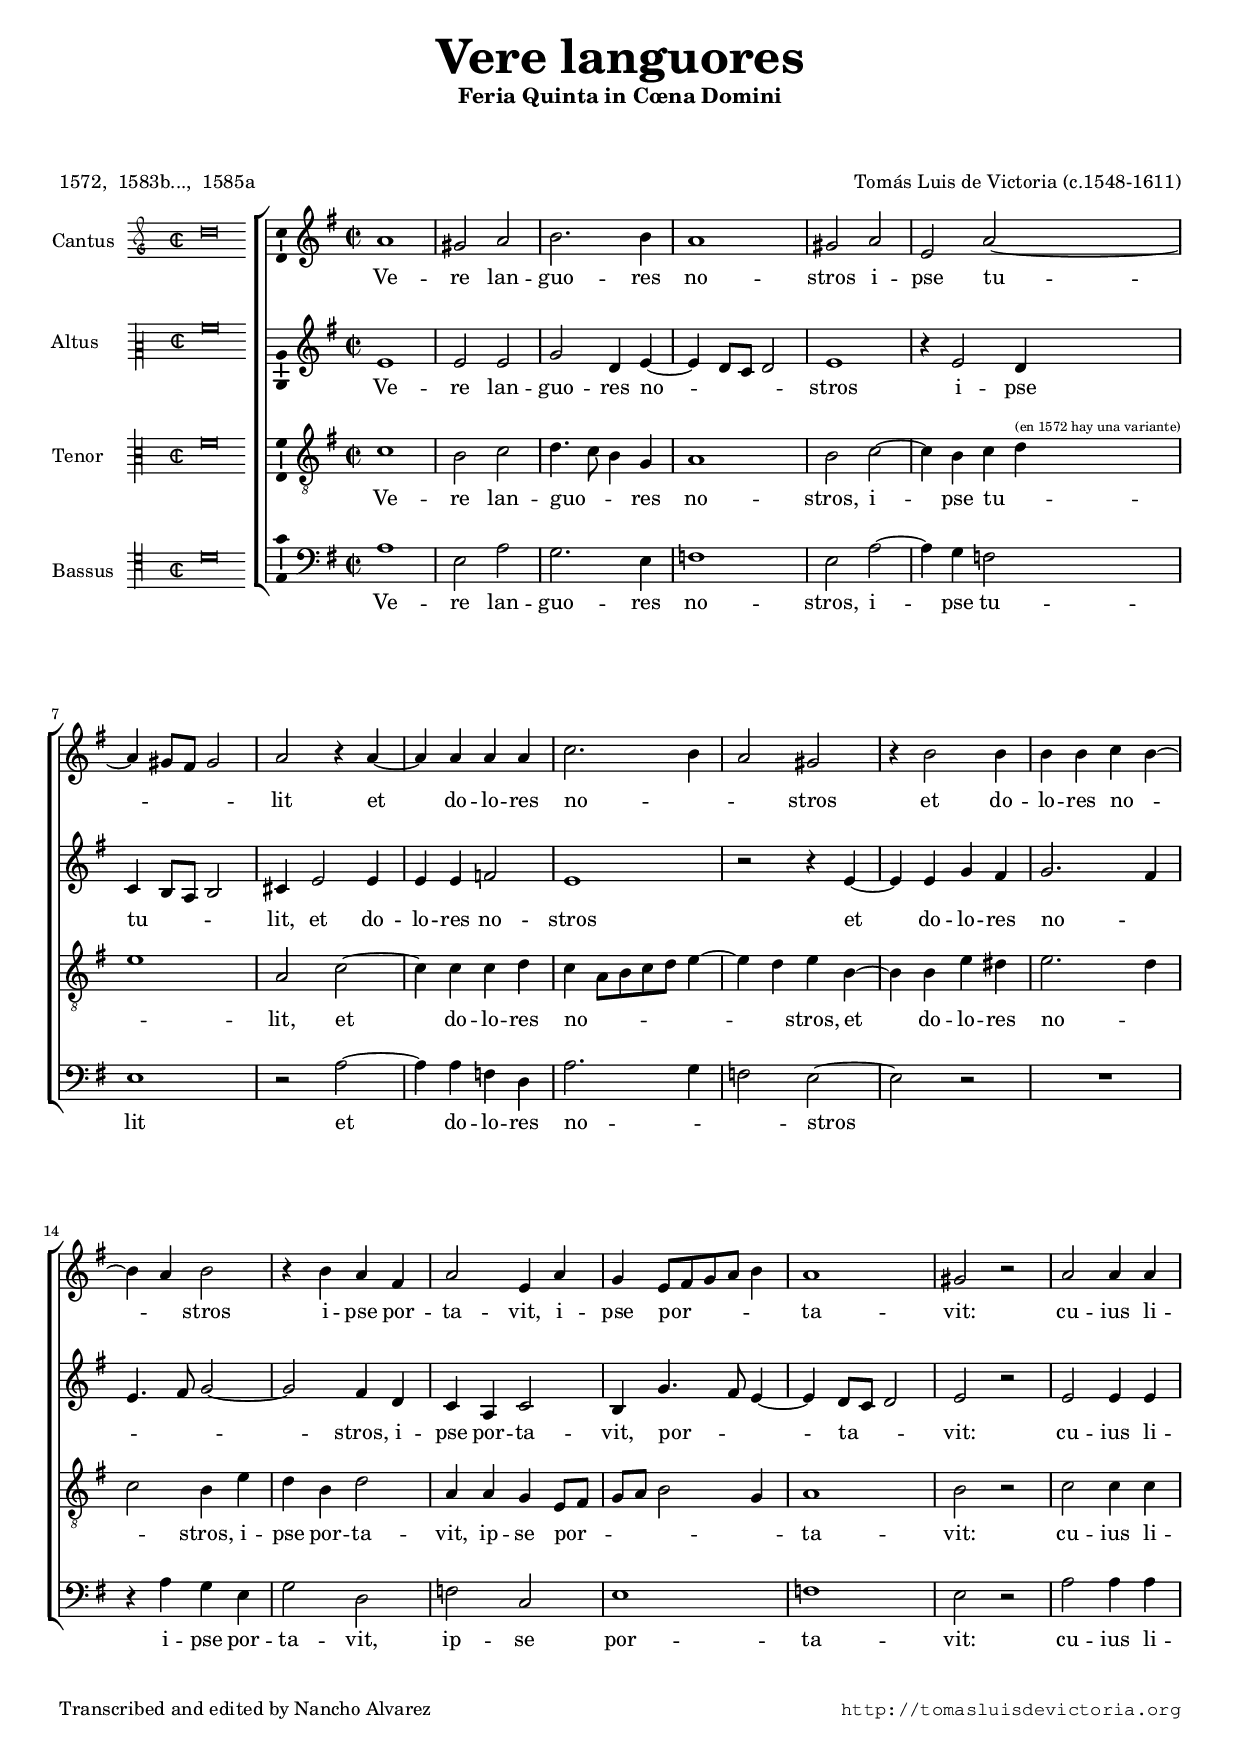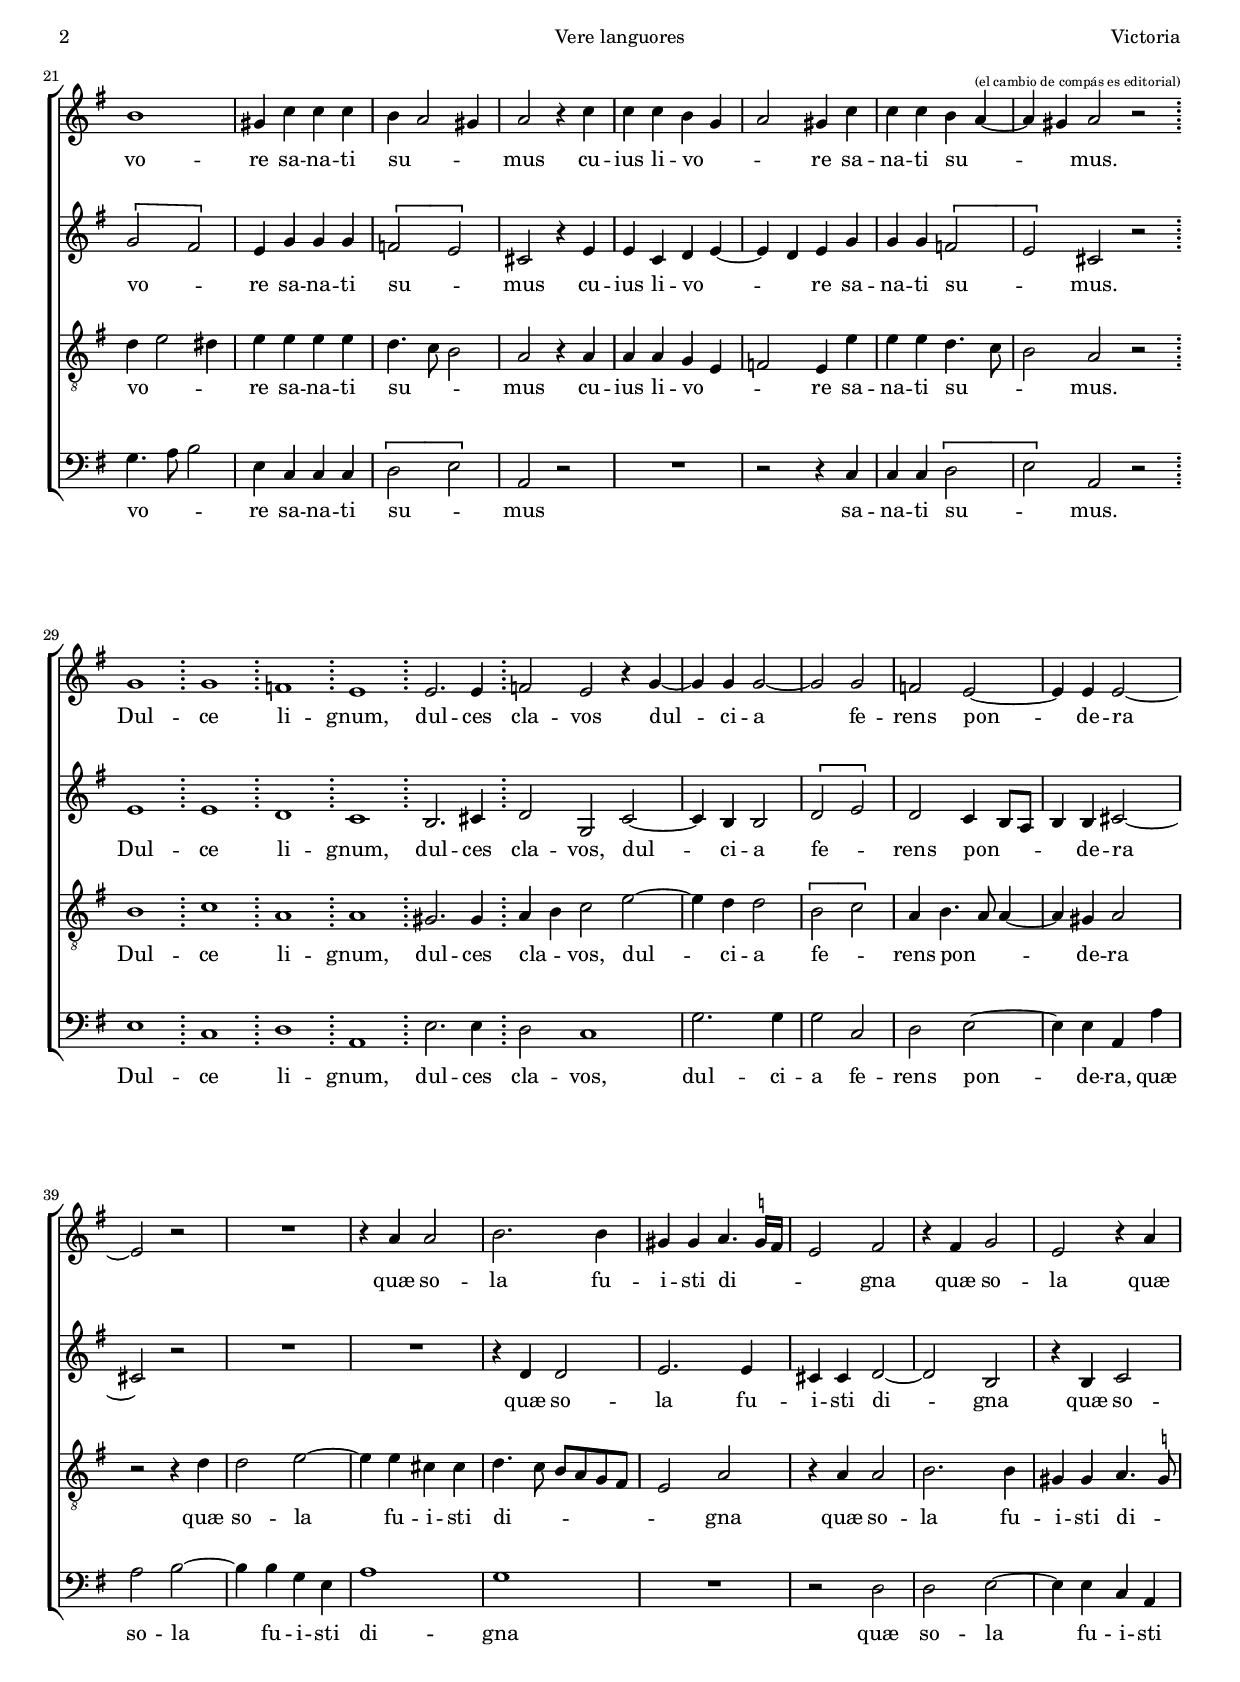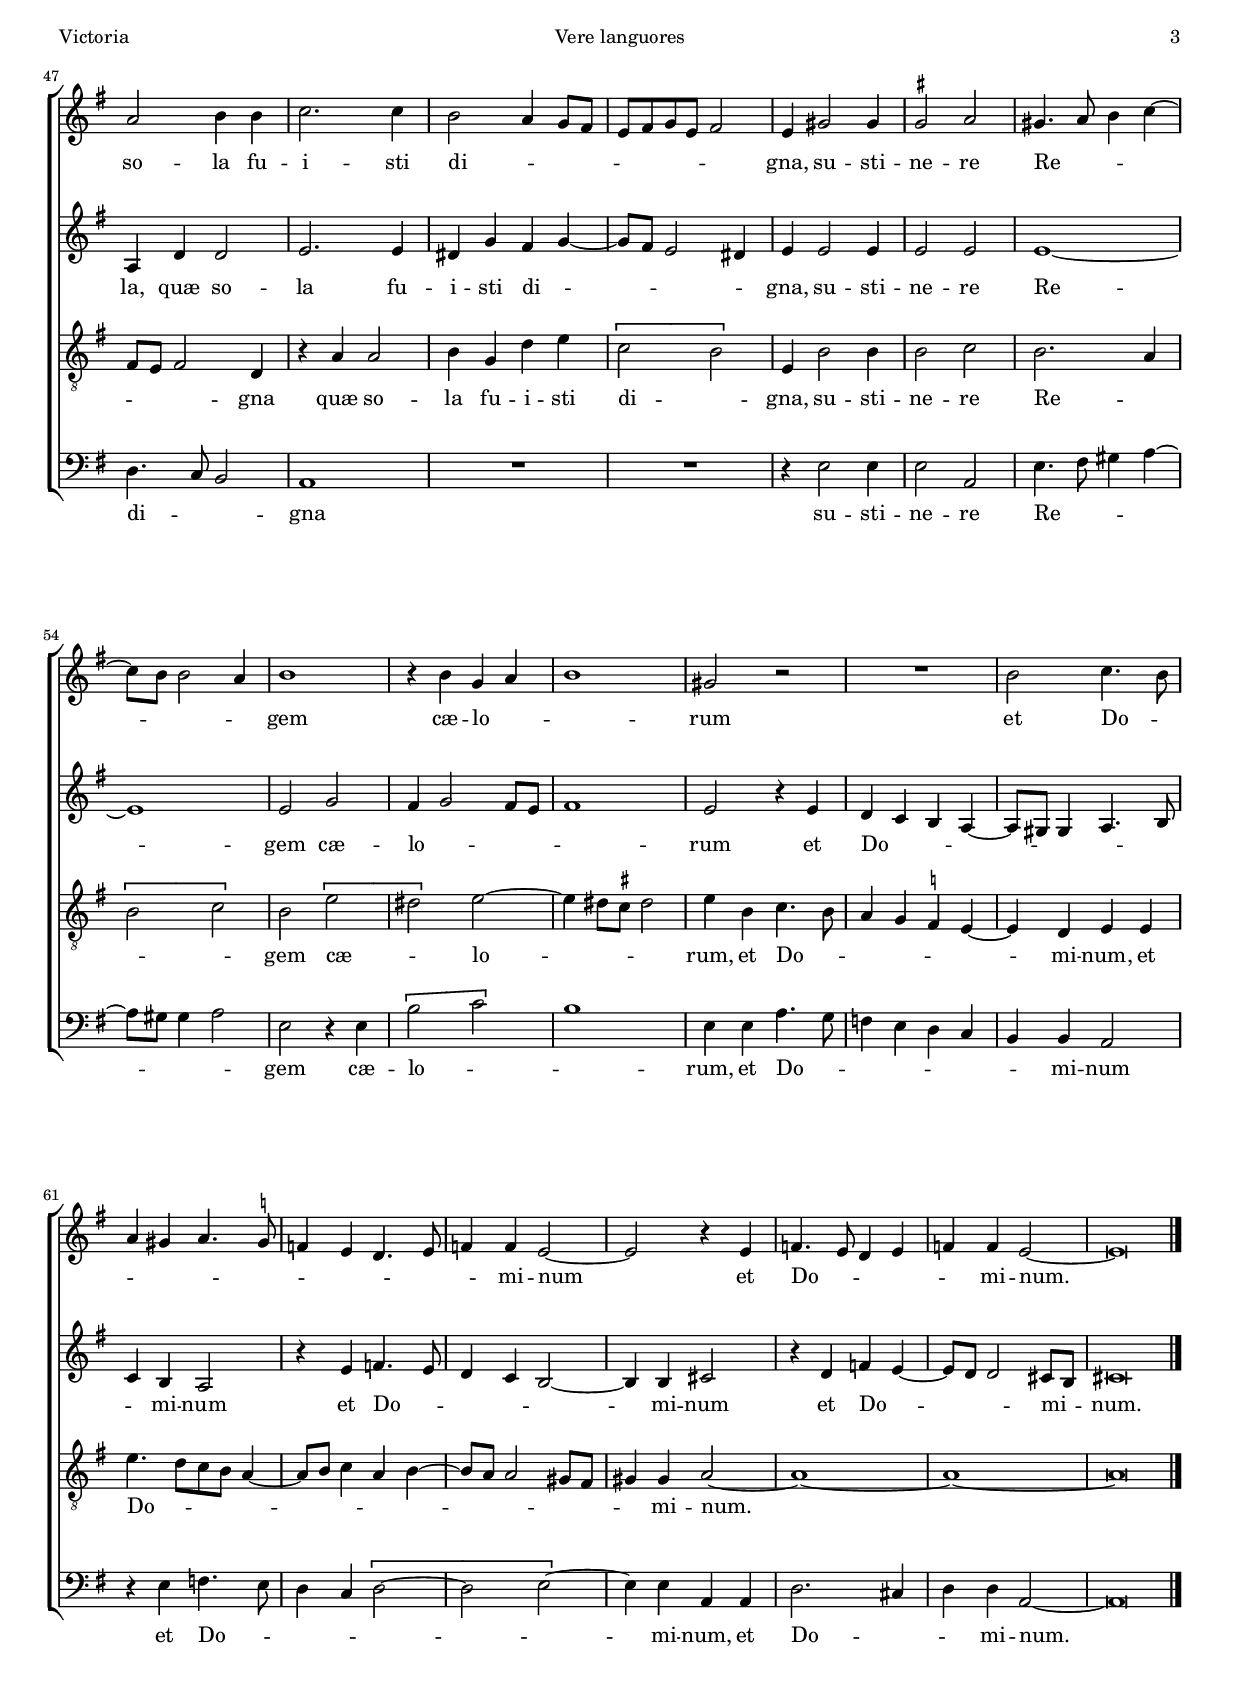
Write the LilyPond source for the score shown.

\version "2.18.0"

#(set-default-paper-size "a4")
#(set-global-staff-size 16.5)
#(ly:set-option 'point-and-click #f)
%mobile -s15.3 -i3.2 -ball

italicas=\override LyricText.font-shape = #'italic
rectas=\override LyricText.font-shape = #'upright
ss=\once \set suggestAccidentals = ##t
incipitwidth = 20

htitle="Vere languores"
hcomposer="Victoria"

\header {
	title=\markup{\fontsize #4 "Vere languores"}
	subtitle="Feria Quinta in Cœna Domini"
	subsubtitle=\markup{\null \vspace #2 }
	composer="Tomás Luis de Victoria (c.1548-1611)"
        pdfauthor=\composer
	%opus="(-)"
	%poet="1572,  1583b,  1585a,  1589a,  1589b,  1603"
	poet="1572,  1583b...,  1585a"
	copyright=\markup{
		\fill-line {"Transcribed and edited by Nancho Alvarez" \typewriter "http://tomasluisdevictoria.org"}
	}
%	tagline=""
}

global =  {\time  2/2 \key c \major  \skip 1*68  \bar "|."}

cantus = {
	d''1 |
	cis''2 d'' |
	e''2. e''4 |
	d''1 |
%5
	cis''2 d'' |
	a' d'' ~ |
	d''4 cis''8 b' cis''2 |
	d'' r4 d'' ~ |
	d'' d'' d'' d'' |
%10
	f''2. e''4 |
	d''2 cis'' |
	r4 e''2 e''4 |
	e'' e'' f'' e'' ~ |
	e'' d'' e''2 |
%15
	r4 e'' d'' b' |
	d''2 a'4 d'' |
	c''  a'8[ b' c'' d''] e''4 |
	d''1 |
	cis''2 r |
%20
	d'' d''4 d'' |
	e''1 |
	cis''4 f'' f'' f'' |
	e'' d''2 cis''4 |
	d''2 r4 f'' |
%25
	f'' f'' e'' c'' |
	d''2 cis''4 f'' |
	f'' f'' e'' d''^\markup{\smaller \smaller \smaller "(el cambio de compás es editorial)"} ~ |
	\override Score.TimeSignature.stencil = ##f
	\time 3/2
	d''4 cis'' d''2 r2 \bar ";" \break
	\time 2/2
	c''1 \bar ";" c'' \bar ";" bes' \bar ";" a' \bar ";" a'2. a'4 \bar ";"
	\time 3/2
	bes'2 a'2 r4 c'' ~ |
	\time 2/2
	%r c'' ~ |
%30
	%c'' c'' ~ |
	%c'' bes' ~ |
	%bes' a' ~ |
	%a' a' ~ |
	%a'4 a' bes'2 |
%35
	%a'2 r4 c'' ~ |
	c'' c'' c''2 ~ |
	c'' c'' |
	bes' a' ~ |
	a'4 a' a'2 ~ |
%40
	a' r |
	R1 |
	r4 d'' d''2 |
	e''2. e''4 |
	cis'' cis'' d''4. \ss c''16 b' |
%45
	a'2 b' |
	r4 b' c''2 |
	a' r4 d'' | 
	d''2 e''4 e'' | %\break
	f''2. f''4 |
%50
	e''2 d''4 c''8 b' |
	a' b' c'' a' b'2 |
	a'4 cis''2 cis''4 |
	\ss cis''2 d'' |
	cis''4. d''8 e''4 f'' ~ |
%55
	f''8 e'' e''2 d''4 |
	e''1 |
	r4 e'' c'' d'' |
	e''1 |
	cis''2 r |
%60
	R1 |
	e''2 f''4. e''8 |
	d''4 cis'' d''4. \ss c''8 |
	bes'4 a' g'4. a'8 |
	bes'4 bes' a'2 ~ |
%65
	a' r4 a' |
	bes'4. a'8 g'4 a' |
	bes' bes' a'2 ~ |
	a'\breve*1/2
}


altus = {
	a'1
	a'2 a'
	c'' g'4 a' ~
	a' g'8 f' g'2
%5
	a'1
	r4 a'2 g'4
	f'4 e'8 d' e'2 % a'1 1572
	fis'4 a'2 a'4
	a' a' bes'2
%10
	a'1
	r2 r4 a' ~
	a' a' c'' b'
	c''2. b'4
	a'4. b'8 c''2 ~
%15
	c'' b'4 g'
	f' d' f'2
	e'4 c''4. b'8 a'4 ~
	a' g'8 f' g'2
	a' r
%20
	a' a'4 a'
	\[c''2 b'\]
	a'4 c'' c'' c''
	\[bes'2 a'\]
	fis' r4 a'
%25
	a' f' g' a' ~
	a' g' a' c''
	c'' c'' \[bes'2
	a'\] fis'
	r2
	a'1 a' g' f' e'2. fis'4 g'2 c' f' ~
	%r a' ~
%30
	%a' a' ~
	%a' g' ~
	%g' f' ~
	%f' e' ~
	%e'4 fis' g'2
%35
	%c' f' ~
	f'4 e' e'2
	\[g' a'\]
	g' f'4 e'8 d'
	e'4 e' fis'2 ~
%40
	fis' r
	R1
	R
	r4 g' g'2
	a'2. a'4
%45
	fis' fis' g'2 ~
	g' e'
	r4 e' f'2
	d'4 g' g'2
	a'2. a'4
%50
	gis' c'' b' c'' ~
	c''8 b' a'2 gis'4
	a' a'2 a'4
	a'2 a'
	a'1 ~
%55
	a'
	a'2 c''
	b'4 c''2 b'8 a'
	b'1
	a'2 r4 a'
%60
	g' f' e' d' ~
	d'8 cis' cis'4 d'4. e'8
	f'4 e' d'2
	r4 a' bes'4. a'8
	g'4 f' e'2 ~
%65
	e'4 e' fis'2
	r4 g' bes' a' ~
	a'8 g' g'2 fis'8 e'
	fis'\breve*1/2
}


tenor = {
	f'1
	e'2 f'
	g'4. f'8 e'4 c'
	d'1
%5
	e'2 f' ~
	f'4 e' f' g'^\markup{\smaller \smaller \smaller "(en 1572 hay una variante)"} %f'4 e' d'4. e'8 %! 1572
	a'1 %f'4 e'8 d' e'2	%! 1572
	d'2 f'2 ~ %! 1572 d'2 r4 f'4 ~
	f'4 f' f' g'
%10
	f'  d'8[ e' f' g'] a'4 ~
	a' g' a' e' ~
	e' e' a' gis'
	a'2. g'4
	f'2 e'4 a'
%15
	g' e' g'2
	d'4 d' c' a8 b
	c' d' e'2 c'4
	d'1
	e'2 r
%20
	f' f'4 f'
	g' a'2 gis'4
	a' a' a' a'
	g'4. f'8 e'2
	d' r4 d'
%25
	d' d' c' a
	bes2 a4 a'
	a' a' g'4. f'8
	e'2 d'
	r
	e'1 f' d' d' cis'2. cis'4 d'4 e' f'2 a'2 ~
	%r e' ~
%30
	%e' f' ~
	%f' d' ~
	%d' d' ~
	%d' cis' ~
	%cis'4 cis' d' e'
%35
	%f'2 a' ~
	a'4 g' g'2
	\[e' f'\]
	d'4 e'4. d'8 d'4 ~
	d' cis' d'2
%40
	r r4 g'
	g'2 a' ~
	a'4 a' fis' fis'
	g'4. f'8 e' d' c' b
	a2 d'
%45
	r4 d' d'2
	e'2. e'4
	cis' cis' d'4. \ss c'8
	b a b2 g4
	r d' d'2
%50
	e'4 c' g' a'
	\[f'2 e'\]
	a4 e'2 e'4
	e'2 f'
	e'2. d'4
%55
	\[e'2 f'\]
	e' \[a'
	gis'\] a' ~
	a'4 gis'8 \ss fis' gis'2
	a'4 e' f'4. e'8
%60
	d'4 c' \ss bes a ~
	a g a a
	a'4.  g'8[ f' e'] d'4 ~
	d'8 e' f'4 d' e' ~
	e'8 d' d'2 cis'8 b
%65
	cis'4 cis' d'2 ~
	d'1 ~
	d' ~
	d'\breve*1/2
}

bassus={
	d'1
	a2 d'
	c'2. a4
	bes1
%5
	a2 d' ~
	d'4 c' bes2
	a1
	r2 d' ~ %! 1572 d2 d' ~
	d'4 d' bes g
%10
	d'2. c'4
	bes2 a ~
	a r
	R1
	r4 d' c' a
%15
	c'2 g
	bes f
	a1
	bes
	a2 r
%20
	d' d'4 d'
	c'4. d'8 e'2
	a4 f f f
	\[g2 a\]
	d r
%25
	R1
	r2 r4 f
	f f \[g2
	a\] d
	r
	a1 f g d a2. a4 g2 f1
	%r a ~
%30
	%a f ~
	%f g ~
	%g d ~
	%d a ~
	%a4 a g2
%35
	%f1
	c'2. c'4
	c'2 f
	g a ~
	a4 a d d'
%40
	d'2 e' ~
	e'4 e' c' a
	d'1
	c'
	R
%45
	r2 g
	g a ~
	a4 a f d
	g4. f8 e2
	d1
%50
	R
	R
	r4 a2 a4
	a2 d
	a4. b8 cis'4 d' ~
%55
	d'8 cis' cis'4 d'2
	a r4 a
	\[e'2 f'\]
	e'1
	a4 a d'4. c'8
%60
	bes4 a g f
	e e d2
	r4 a bes4. a8
	g4 f \[g2 ~
	g a ~ \]
%65
	a4 a d d
	g2. fis4
	g g d2 ~
	d\breve*1/2
}


textocantus=\lyricmode {
Ve -- re lan -- guo -- res no -- stros i -- pse tu -- _ _ _ _ lit
et _ do -- lo -- res no -- _ _ stros
et do -- lo -- res no -- _ _ _ stros
i -- pse por -- ta -- vit,
i -- pse por -- _ _ _ _ ta -- vit:
cu -- ius li -- vo -- re sa -- na -- ti su -- _ _ mus
cu -- ius li -- vo -- _ _ re sa -- na -- ti su -- _ _ _ mus.
Dul -- ce li -- gnum, dul -- ces cla -- vos
dul -- _ ci -- a _ fe -- rens pon -- _ de -- ra _
quæ so -- la fu -- i -- sti di -- _ _ _ gna
quæ so -- la
quæ so -- la fu -- i -- sti di -- _ _ _ _ _ _ _ _ gna,
su -- sti -- ne -- re
Re -- _ _ _ _ _ _ _ gem
cæ -- lo -- _ _ rum
et Do -- _ _ _ _ _ _ _ _ _ _ mi -- num _
et Do -- _ _ _ _ mi -- num. _
}


textoaltus=\lyricmode {
Ve -- re lan -- guo -- res no -- _ _ _ _ stros 
i -- pse tu -- _ _ _ lit,
et do -- lo -- res no -- stros
et _ do -- lo -- res no -- _ _ _ _ _ stros,
i -- pse por -- ta -- vit,
por -- _ _ _ ta -- _ _ vit:
cu -- ius li -- vo -- _ re sa -- na -- ti su -- _ mus
cu -- ius li -- vo -- _ _ _ re sa -- na -- ti su -- _ mus.
Dul -- ce li -- gnum, dul -- ces cla -- vos,
dul -- _ ci -- a  fe -- _ rens pon -- _ _ _ de -- ra _
quæ so -- la fu -- i -- sti di -- _  gna
quæ so -- la,
quæ so -- la fu -- i -- sti di -- _ _ _ _ _ gna, 
su -- sti -- ne -- re
Re -- _ gem
cæ -- lo -- _ _ _ _ rum
et Do -- _ _ _ _ _ _ _ _ _ mi -- num
et Do -- _ _ _ _ _ mi -- num
et Do -- _ _ _ _ mi -- _ num.
}


textotenor=\lyricmode {
Ve -- re lan -- guo -- _ _  res no -- stros, 
i -- _ pse tu -- _ _ lit,
et _ do -- lo -- res no -- _ _ _ _ _ _ _ stros,
et _ do -- lo -- res no -- _ _ stros,
i -- pse por -- ta -- vit,
ip -- se por -- _ _ _ _ _ ta -- vit:
cu -- ius li -- vo -- _ _ re sa -- na -- ti su -- _ _ mus
cu -- ius li -- vo -- _ _ re sa -- na -- ti su -- _ _ mus.
Dul -- ce li -- gnum, dul -- ces cla -- _ vos,
dul -- _ ci -- a  fe -- _ rens pon -- _ _ _ de -- ra 
quæ so -- la _ fu -- i -- sti di -- _  _ _ _ _ _ gna
quæ so -- la fu -- i -- sti di -- _ _ _ _ gna
quæ so -- la fu -- i -- sti di -- _ gna,
su -- sti -- ne -- re
Re -- _ _ _ gem
cæ -- _ lo -- _ _ _ _ rum,
et Do -- _ _ _ _ _ _ mi -- num,
et Do -- _ _ _ _ _ _ _ _ _ _ _ _ _ _ _ mi -- num. _ _ _ 
}


textobassus=\lyricmode { 
Ve -- re lan -- guo -- res no -- stros, 
i -- _ pse tu -- lit
et _ do -- lo -- res no -- _ _ stros _
i -- pse por -- ta -- vit,
ip -- se por -- ta -- vit:
cu -- ius li -- vo -- _ _ re sa -- na -- ti su -- _ mus
sa -- na -- ti su -- _ mus.
Dul -- ce li -- gnum, dul -- ces cla -- vos,
dul -- ci -- a  fe -- rens pon -- _ de -- ra, 
quæ so -- la _ fu -- i -- sti di -- gna	
quæ so -- la _ fu -- i -- sti di -- _ _ gna
su -- sti -- ne -- re
Re -- _ _ _ _ _ _ _ gem
cæ -- lo -- _ _ rum,
et Do -- _ _ _ _ _ _ mi -- num
et Do -- _ _ _ _ _ _ _ mi -- num,
et Do -- _ _ mi -- num. _ 
}


incipitcantus=\markup{
	\score{
		{ 
		\set Staff.instrumentName="Cantus  "
		\override NoteHead.style = #'neomensural
		\override Rest.style = #'neomensural
		\override Staff.TimeSignature.style = #'neomensural
		\cadenzaOn 
		\clef "petrucci-g"
		\key c \major
		\time 2/2
		d''\breve
		} 
	\layout {
		\context {\Voice
			\remove Ligature_bracket_engraver
			\consists Mensural_ligature_engraver
		}
		line-width=\incipitwidth
		indent = 0
	}
	}
}


incipitaltus=\markup{
	\score{
		{ 
		\set Staff.instrumentName="Altus     "
		\override NoteHead.style = #'neomensural 
		\override Rest.style = #'neomensural
		\override Staff.TimeSignature.style = #'neomensural
		\cadenzaOn 
		\clef "petrucci-c2"
		\key c \major
		\time 2/2
		a'\breve
		} 
	\layout {
		\context {\Voice
			\remove Ligature_bracket_engraver
			\consists Mensural_ligature_engraver
		}
		line-width=\incipitwidth
		indent = 0
	}
	}
}


incipittenor=\markup{
	\score{
		{ 
		\set Staff.instrumentName="Tenor    "
		\override NoteHead.style = #'neomensural 
		\override Rest.style = #'neomensural
		\override Staff.TimeSignature.style = #'neomensural
		\cadenzaOn 
		\clef "petrucci-c3"
		\key c \major
		\time 2/2
		f'\breve
		} 
	\layout {
		\context {\Voice
			\remove Ligature_bracket_engraver
			\consists Mensural_ligature_engraver
		}
		line-width=\incipitwidth
		indent=0
	}
	}
}


incipitbassus=\markup{
	\score{
		{ 
		\set Staff.instrumentName="Bassus  "
		\override NoteHead.style = #'neomensural 
		\override Rest.style = #'neomensural
		\override Staff.TimeSignature.style = #'neomensural
		\cadenzaOn 
		\clef "petrucci-c4"
		\key c \major
		\time 2/2
		d'\breve
		} 
	\layout {
		\context {\Voice
			\remove Ligature_bracket_engraver
			\consists Mensural_ligature_engraver
		}
		line-width=\incipitwidth
		indent = 0
	}
	}
}



\score {\transpose c' g{
\new ChoirStaff<<

	\new Staff <<\global
	\new Voice="v1" {
		\set Staff.instrumentName=\incipitcantus
		\clef "treble"
		\cantus }
	\new Lyrics \lyricsto "v1" {\textocantus }
	>>

	
	\new Staff << \global
	\new Voice="v2" {
		\set Staff.instrumentName=\incipitaltus
		\clef "treble" 
		\altus}
	\new Lyrics \lyricsto "v2" {\textoaltus }
	>>

	
	\new Staff <<\global
	\new Voice="v3" {
		\set Staff.instrumentName=\incipittenor
		\clef "G_8"
		\tenor }
	\new Lyrics \lyricsto "v3" {\textotenor }
	>>
	

	\new Staff <<\global
	\new Voice="v4" {
		\set Staff.instrumentName=\incipitbassus
		\clef "bass" 
		\bassus }
	\new Lyrics \lyricsto "v4" {\textobassus }
	>>
	
>>

	}%transpose

\layout{ 
	\context {\Lyrics 
		\override VerticalAxisGroup.staff-affinity = #UP
		\override VerticalAxisGroup.nonstaff-relatedstaff-spacing =
			#'((basic-distance . 0) (minimum-distance . 0) (padding . 1))
		\override LyricText.font-size = #1.2
		\override LyricHyphen.minimum-distance = #0.5
	}
	\context {\Score 
		tempoHideNote = ##t
		\override BarNumber.padding = #2 
	}
	\context {\Voice 
		melismaBusyProperties = #'()
		%autoBeaming = ##f
	}
	\context {\Staff 
                %\RemoveEmptyStaves
                %\override VerticalAxisGroup.remove-first = ##t
		\override VerticalAxisGroup.staff-staff-spacing =
			#'((basic-distance . 11) (minimum-distance . 0) (padding . 1))
		\consists Ambitus_engraver 
		\override LigatureBracket.padding = #1
	}
}

%\midi { \mtempo }

}


\paper{
	evenHeaderMarkup=\markup  \fill-line { \fromproperty #'page:page-number-string \htitle \hcomposer }
	oddHeaderMarkup= \markup  \fill-line { \on-the-fly #not-first-page \hcomposer \on-the-fly #not-first-page \htitle \on-the-fly #not-first-page \fromproperty #'page:page-number-string }
	%system-count=20
	%page-count = 8
	ragged-last-bottom = ##f
	indent=3.5\cm
	system-system-spacing =
	#'((basic-distance . 19) (minimum-distance . 0) (padding . 5))
	top-system-spacing = % header
	#'((basic-distance . 8) (minimum-distance . 0) (padding . 0))
	last-bottom-spacing = % footer
	#'((basic-distance . 12) (minimum-distance . 0) (padding . 0))
        markup-system-spacing.padding = #1.5
}
